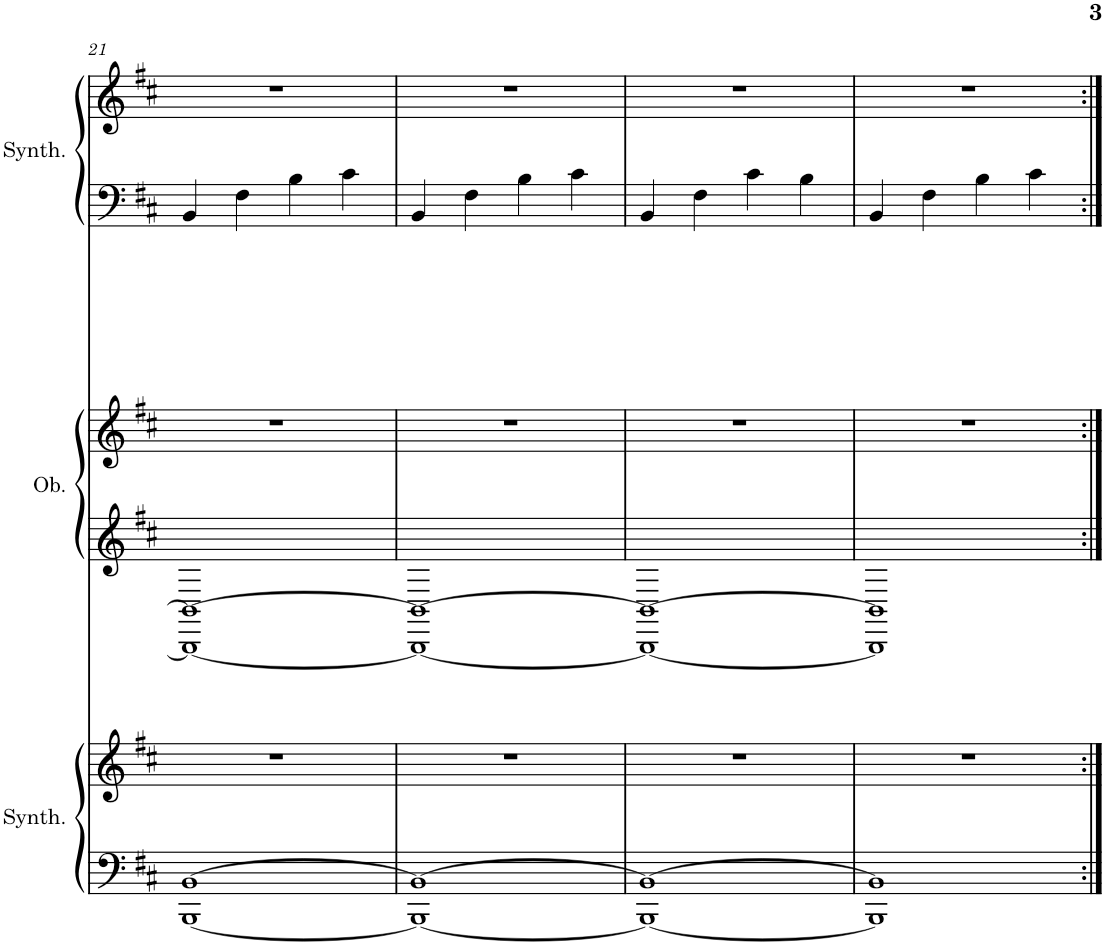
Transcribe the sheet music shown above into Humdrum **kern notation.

**kern	**kern	**kern	**kern	**kern	**kern
*part3	*part3	*part2	*part2	*part1	*part1
*staff6	*staff5	*staff4	*staff3	*staff2	*staff1
*I"Sweep Synthesizer	*	*I"Oboe	*	*I"Poly Synthesizer	*
*I'Synth.	*	*I'Ob.	*	*I'Synth.	*
!!LO:PB:g=z
*clefF4	*clefG2	*clefG2	*clefG2	*clefF4	*clefG2
*k[f#c#]	*k[f#c#]	*k[f#c#]	*k[f#c#]	*k[f#c#]	*k[f#c#]
*M4/4	*M4/4	*M4/4	*M4/4	*M4/4	*M4/4
=21	=21	=21	=21	=21	=21
[1BBB [1BB	1r	1BBB_ 1BB_	1r	4BB/	1r
.	.	.	.	4F#\	.
.	.	.	.	4B\	.
.	.	.	.	4c#\	.
=22	=22	=22	=22	=22	=22
1BBB_ 1BB_	1r	1BBB_ 1BB_	1r	4BB/	1r
.	.	.	.	4F#\	.
.	.	.	.	4B\	.
.	.	.	.	4c#\	.
=23	=23	=23	=23	=23	=23
1BBB_ 1BB_	1r	1BBB_ 1BB_	1r	4BB/	1r
.	.	.	.	4F#\	.
.	.	.	.	4c#\	.
.	.	.	.	4B\	.
=24	=24	=24	=24	=24	=24
1BBB] 1BB]	1r	1BBB] 1BB]	1r	4BB/	1r
.	.	.	.	4F#\	.
.	.	.	.	4B\	.
.	.	.	.	4c#\	.
=:|!	=:|!	=:|!	=:|!	=:|!	=:|!
*-	*-	*-	*-	*-	*-
